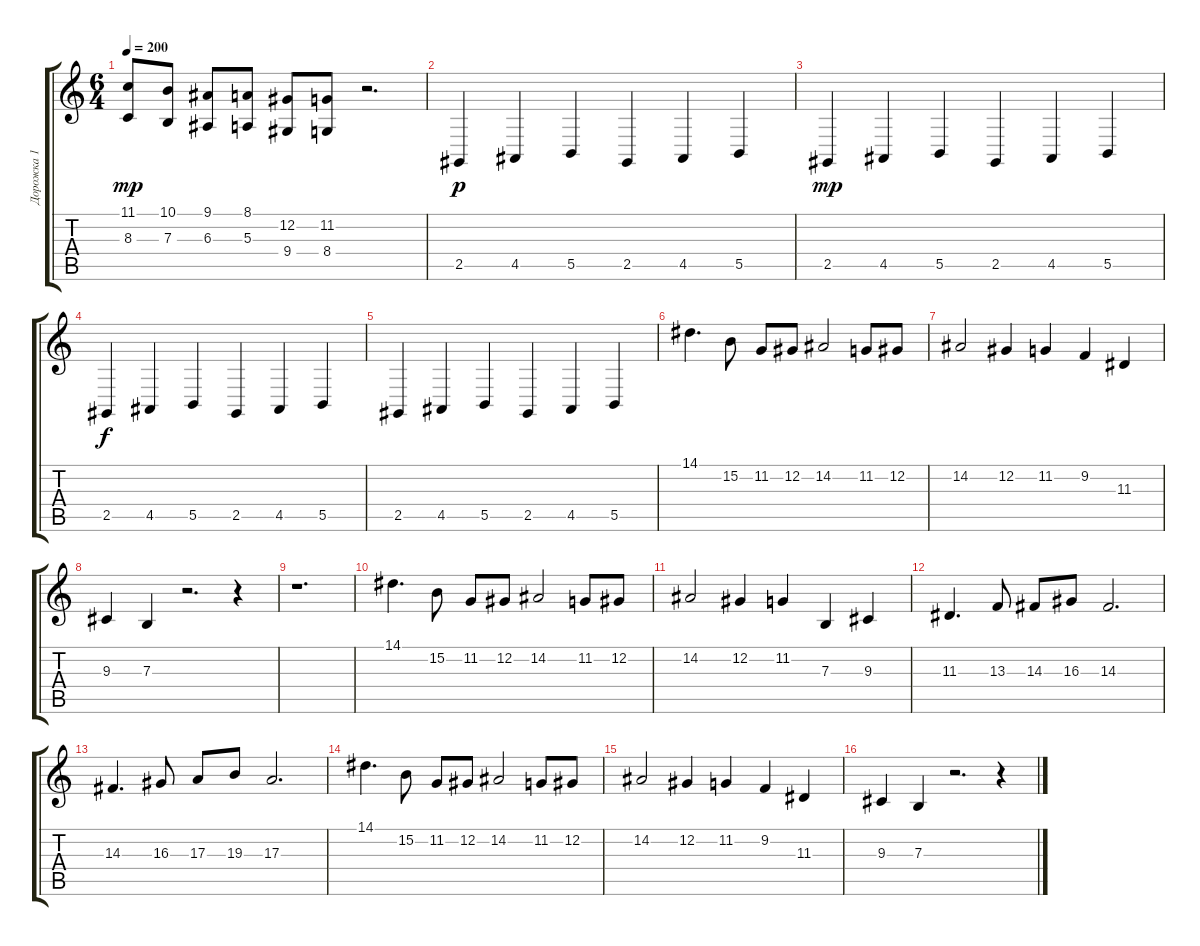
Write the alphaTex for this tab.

\track ("Дорожка 1" "Дорожка 1") {instrument stringensemble1}
\staff {score tabs}
\tuning (Db4 Ab3 E3 B2 Gb2 B1) {hide}
\ts (6 4)
\tempo 200
\clef g2
\ks c
(11.1 8.3).8{dy mp instrument pad1newage} (10.1 7.3).8 (9.1 6.3).8 (8.1 5.3).8 (12.2 9.4).8 (11.2 8.4).8 r.2{d} |
2.5.4{dy p instrument stringensemble1} 4.5.4 5.5.4 2.5.4 4.5.4 5.5.4 |
2.5.4{dy mp} 4.5.4 5.5.4 2.5.4 4.5.4 5.5.4 |
2.5.4{dy f instrument stringensemble1} 4.5.4 5.5.4 2.5.4 4.5.4 5.5.4 |
2.5.4 4.5.4 5.5.4 2.5.4 4.5.4 5.5.4 |
14.1.4{d} 15.2.8 11.2.8 12.2.8 14.2.2 11.2.8 12.2.8 |
14.2.2 12.2.4 11.2.4 9.2.4 11.3.4 |
9.3.4 7.3.4 r.2{d} r.4 |
r.1{d} |
14.1.4{d} 15.2.8 11.2.8 12.2.8 14.2.2 11.2.8 12.2.8 |
14.2.2 12.2.4 11.2.4 7.3.4 9.3.4 |
11.3.4{d} 13.3.8 14.3.8 16.3.8 14.3.2{d} |
14.3.4{d} 16.3.8 17.3.8 19.3.8 17.3.2{d} |
14.1.4{d} 15.2.8 11.2.8 12.2.8 14.2.2 11.2.8 12.2.8 |
14.2.2 12.2.4 11.2.4 9.2.4 11.3.4 |
9.3.4 7.3.4 r.2{d} r.4
